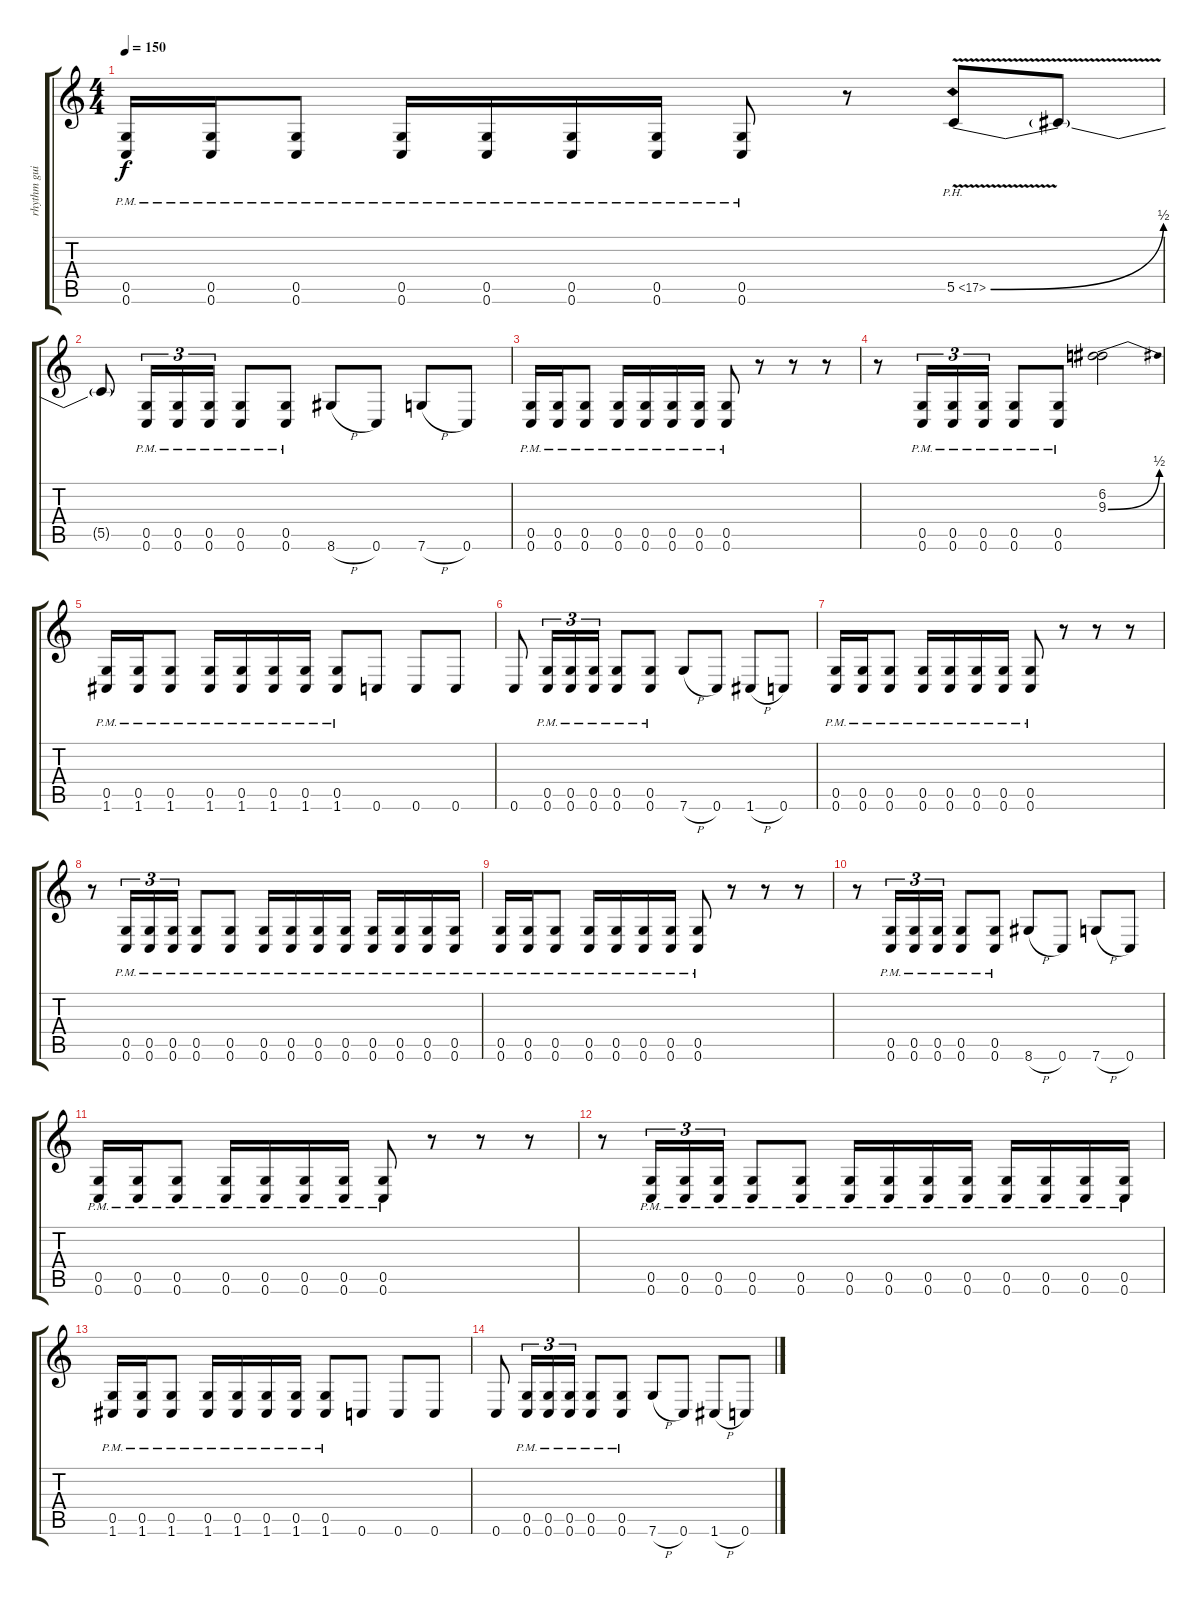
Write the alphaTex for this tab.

\track ("rhythm guitar" "rhythm gui") {instrument distortionguitar}
\staff {score tabs}
\tuning (D4 A3 F3 C3 G2 C2) {hide}
\ts (4 4)
\tempo 150
\clef g2
\ks c
(0.5{pm} 0.6{pm}).16{dy f} (0.5{pm} 0.6{pm}).16 (0.5{pm} 0.6{pm}).8 (0.5{pm} 0.6{pm}).16 (0.5{pm} 0.6{pm}).16 (0.5{pm} 0.6{pm}).16 (0.5{pm} 0.6{pm}).16 (0.5{pm} 0.6{pm}).8 r.8 5.5{be (bend 0 0 60 2) ph 12 v}.8{instrument guitarharmonics} 5.5{t}.8 |
5.5{t}.8 (0.5{pm} 0.6{pm}).16{tu (3 2) instrument distortionguitar} (0.5{pm} 0.6{pm}).16{tu (3 2)} (0.5{pm} 0.6{pm}).16{tu (3 2)} (0.5{pm} 0.6{pm}).8 (0.5{pm} 0.6{pm}).8 8.6{h}.8 0.6.8 7.6{h}.8 0.6.8 |
(0.5{pm} 0.6{pm}).16 (0.5{pm} 0.6{pm}).16 (0.5{pm} 0.6{pm}).8 (0.5{pm} 0.6{pm}).16 (0.5{pm} 0.6{pm}).16 (0.5{pm} 0.6{pm}).16 (0.5{pm} 0.6{pm}).16 (0.5{pm} 0.6{pm}).8 r.8 r.8 r.8 |
r.8 (0.5{pm} 0.6{pm}).16{tu (3 2)} (0.5{pm} 0.6{pm}).16{tu (3 2)} (0.5{pm} 0.6{pm}).16{tu (3 2)} (0.5{pm} 0.6{pm}).8 (0.5{pm} 0.6{pm}).8 (6.2 9.3{be (bend 0 0 60 2)}).2 |
(0.5{pm} 1.6{pm}).16 (0.5{pm} 1.6{pm}).16 (0.5{pm} 1.6{pm}).8 (0.5{pm} 1.6{pm}).16 (0.5{pm} 1.6{pm}).16 (0.5{pm} 1.6{pm}).16 (0.5{pm} 1.6{pm}).16 (0.5{pm} 1.6{pm}).8 0.6.8 0.6.8 0.6.8 |
0.6.8 (0.5{pm} 0.6{pm}).16{tu (3 2)} (0.5{pm} 0.6{pm}).16{tu (3 2)} (0.5{pm} 0.6{pm}).16{tu (3 2)} (0.5{pm} 0.6{pm}).8 (0.5{pm} 0.6{pm}).8 7.6{h}.8 0.6.8 1.6{h}.8 0.6.8 |
(0.5{pm} 0.6{pm}).16 (0.5{pm} 0.6{pm}).16 (0.5{pm} 0.6{pm}).8 (0.5{pm} 0.6{pm}).16 (0.5{pm} 0.6{pm}).16 (0.5{pm} 0.6{pm}).16 (0.5{pm} 0.6{pm}).16 (0.5{pm} 0.6{pm}).8 r.8 r.8 r.8 |
r.8 (0.5{pm} 0.6{pm}).16{tu (3 2)} (0.5{pm} 0.6{pm}).16{tu (3 2)} (0.5{pm} 0.6{pm}).16{tu (3 2)} (0.5{pm} 0.6{pm}).8 (0.5{pm} 0.6{pm}).8 (0.5{pm} 0.6{pm}).16 (0.5{pm} 0.6{pm}).16 (0.5{pm} 0.6{pm}).16 (0.5{pm} 0.6{pm}).16 (0.5{pm} 0.6{pm}).16 (0.5{pm} 0.6{pm}).16 (0.5{pm} 0.6{pm}).16 (0.5{pm} 0.6{pm}).16 |
(0.5{pm} 0.6{pm}).16 (0.5{pm} 0.6{pm}).16 (0.5{pm} 0.6{pm}).8 (0.5{pm} 0.6{pm}).16 (0.5{pm} 0.6{pm}).16 (0.5{pm} 0.6{pm}).16 (0.5{pm} 0.6{pm}).16 (0.5{pm} 0.6{pm}).8 r.8 r.8 r.8 |
r.8 (0.5{pm} 0.6{pm}).16{tu (3 2) instrument distortionguitar} (0.5{pm} 0.6{pm}).16{tu (3 2)} (0.5{pm} 0.6{pm}).16{tu (3 2)} (0.5{pm} 0.6{pm}).8 (0.5{pm} 0.6{pm}).8 8.6{h}.8 0.6.8 7.6{h}.8 0.6.8 |
(0.5{pm} 0.6{pm}).16 (0.5{pm} 0.6{pm}).16 (0.5{pm} 0.6{pm}).8 (0.5{pm} 0.6{pm}).16 (0.5{pm} 0.6{pm}).16 (0.5{pm} 0.6{pm}).16 (0.5{pm} 0.6{pm}).16 (0.5{pm} 0.6{pm}).8 r.8 r.8 r.8 |
r.8 (0.5{pm} 0.6{pm}).16{tu (3 2)} (0.5{pm} 0.6{pm}).16{tu (3 2)} (0.5{pm} 0.6{pm}).16{tu (3 2)} (0.5{pm} 0.6{pm}).8 (0.5{pm} 0.6{pm}).8 (0.5{pm} 0.6{pm}).16 (0.5{pm} 0.6{pm}).16 (0.5{pm} 0.6{pm}).16 (0.5{pm} 0.6{pm}).16 (0.5{pm} 0.6{pm}).16 (0.5{pm} 0.6{pm}).16 (0.5{pm} 0.6{pm}).16 (0.5{pm} 0.6{pm}).16 |
(0.5{pm} 1.6{pm}).16 (0.5{pm} 1.6{pm}).16 (0.5{pm} 1.6{pm}).8 (0.5{pm} 1.6{pm}).16 (0.5{pm} 1.6{pm}).16 (0.5{pm} 1.6{pm}).16 (0.5{pm} 1.6{pm}).16 (0.5{pm} 1.6{pm}).8 0.6.8 0.6.8 0.6.8 |
0.6.8 (0.5{pm} 0.6{pm}).16{tu (3 2)} (0.5{pm} 0.6{pm}).16{tu (3 2)} (0.5{pm} 0.6{pm}).16{tu (3 2)} (0.5{pm} 0.6{pm}).8 (0.5{pm} 0.6{pm}).8 7.6{h}.8 0.6.8 1.6{h}.8 0.6.8
